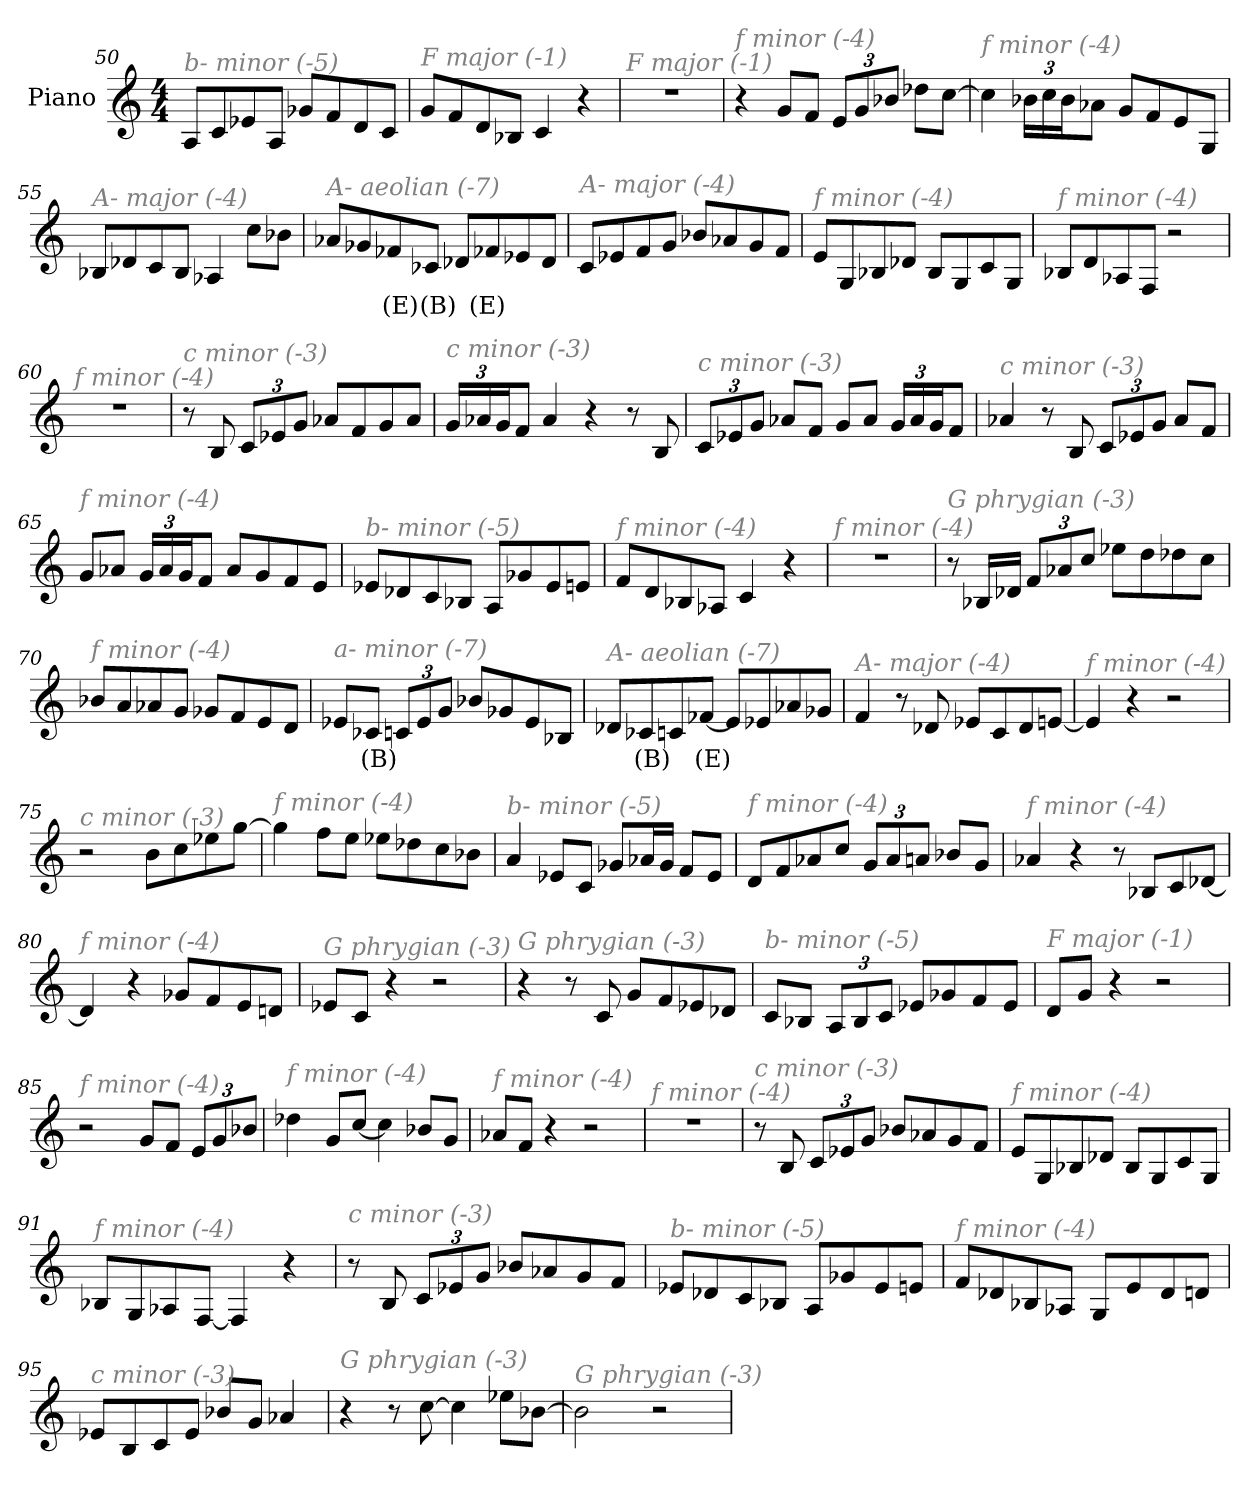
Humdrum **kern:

**kern	**text
*part1	*part1
*staff1	*staff1
*I"Piano	*
*I'Pno	*
*clefG2	*
*k[]	*
*M4/4	*
=50	=50
!LO:TX:i:color=#808080:t=b- minor (-5)	!
8A/L	.
8c/	.
8e-X/	.
8A/J	.
8g-X/L	.
8f/	.
8d/	.
8c/J	.
=51	=51
!LO:TX:i:color=#808080:t=F major (-1)	!
8g/L	.
8f/	.
8d/	.
8B-X/J	.
4c/	.
4r	.
=52	=52
!LO:TX:i:color=#808080:t=F major (-1)	!
1r	.
!!LO:LB:g=z
=53	=53
!LO:TX:i:color=#808080:t=f minor (-4)	!
4r	.
8g/L	.
8f/J	.
*Xbrackettup	*
12e/L	.
12g/	.
12b-X/J	.
8dd-X\L	.
[8cc\J	.
=54	=54
!LO:TX:i:color=#808080:t=f minor (-4)	!
4cc\]	.
24b-X\LL	.
24cc\	.
24b-\J	.
8a-X\J	.
8g/L	.
8f/	.
8e/	.
8G/J	.
=55	=55
!LO:TX:i:color=#808080:t=A- major (-4)	!
8B-X/L	.
8d-X/	.
8c/	.
8B-/J	.
4A-X/	.
8cc\L	.
8b-X\J	.
=56	=56
!LO:TX:i:color=#808080:t=A- aeolian (-7)	!
8a-X/L	.
8g-X/	.
8f-Xi/	(E)
8c-Xi/J	(B)
8d-X/L	.
8f-Xi/	(E)
8e-X/	.
8d-/J	.
!!LO:LB:g=z
=57	=57
!LO:TX:i:color=#808080:t=A- major (-4)	!
8c/L	.
8e-X/	.
8f/	.
8g/J	.
8b-X/L	.
8a-X/	.
8g/	.
8f/J	.
=58	=58
!LO:TX:i:color=#808080:t=f minor (-4)	!
8e/L	.
8G/	.
8B-X/	.
8d-X/J	.
8B-/L	.
8G/	.
8c/	.
8G/J	.
=59	=59
!LO:TX:i:color=#808080:t=f minor (-4)	!
8B-X/L	.
8d/	.
8A-X/	.
8F/J	.
2r	.
=60	=60
!LO:TX:i:color=#808080:t=f minor (-4)	!
1r	.
=61	=61
!LO:TX:i:color=#808080:t=c minor (-3)	!
8r	.
8B/	.
12c/L	.
12e-X/	.
12g/J	.
8a-X/L	.
8f/	.
8g/	.
8a-/J	.
!!LO:LB:g=z
=62	=62
!LO:TX:i:color=#808080:t=c minor (-3)	!
24g/LL	.
24a-X/	.
24g/J	.
8f/J	.
4a-/	.
4r	.
8r	.
8B/	.
=63	=63
!LO:TX:i:color=#808080:t=c minor (-3)	!
12c/L	.
12e-X/	.
12g/J	.
8a-X/L	.
8f/J	.
8g/L	.
8a-/J	.
24g/LL	.
24a-/	.
24g/J	.
8f/J	.
=64	=64
!LO:TX:i:color=#808080:t=c minor (-3)	!
4a-X/	.
8r	.
8B/	.
12c/L	.
12e-X/	.
12g/J	.
8a-/L	.
8f/J	.
=65	=65
!LO:TX:i:color=#808080:t=f minor (-4)	!
8g/L	.
8a-X/J	.
24g/LL	.
24a-/	.
24g/J	.
8f/J	.
8a-/L	.
8g/	.
8f/	.
8e/J	.
!!LO:LB:g=z
=66	=66
!LO:TX:i:color=#808080:t=b- minor (-5)	!
8e-X/L	.
8d-X/	.
8c/	.
8B-X/J	.
8A/L	.
8g-X/	.
8e-/	.
8en/J	.
=67	=67
!LO:TX:i:color=#808080:t=f minor (-4)	!
8f/L	.
8d/	.
8B-X/	.
8A-X/J	.
4c/	.
4r	.
=68	=68
!LO:TX:i:color=#808080:t=f minor (-4)	!
1r	.
=69	=69
!LO:TX:i:color=#808080:t=G phrygian (-3)	!
8r	.
16B-X/LL	.
16d-X/JJ	.
12f/L	.
12a-X/	.
12cc/J	.
8ee-X\L	.
8dd\	.
8dd-X\	.
8cc\J	.
!!LO:LB:g=z
=70	=70
!LO:TX:i:color=#808080:t=f minor (-4)	!
8b-X/L	.
8a/	.
8a-X/	.
8g/J	.
8g-X/L	.
8f/	.
8e/	.
8d/J	.
=71	=71
!LO:TX:i:color=#808080:t=a- minor (-7)	!
8e-X/L	.
8c-Xi/J	(B)
12c/L	.
12e-/	.
12g/J	.
8b-X/L	.
8g-X/	.
8e-/	.
8B-X/J	.
=72	=72
!LO:TX:i:color=#808080:t=A- aeolian (-7)	!
8d-X/L	.
8c-Xi/	(B)
8c/	.
[8f-Xi/J	(E)
8e/L]	.
8e-X/	.
8a-X/	.
8g-X/J	.
=73	=73
!LO:TX:i:color=#808080:t=A- major (-4)	!
4f/	.
8r	.
8d-X/	.
8e-X/L	.
8c/	.
8d-/	.
[8en/J	.
!!LO:LB:g=z
=74	=74
!LO:TX:i:color=#808080:t=f minor (-4)	!
4e/]	.
4r	.
2r	.
=75	=75
!LO:TX:i:color=#808080:t=c minor (-3)	!
2r	.
8b\L	.
8cc\	.
8ee-X\	.
[8gg\J	.
=76	=76
!LO:TX:i:color=#808080:t=f minor (-4)	!
4gg\]	.
8ff\L	.
8ee\J	.
8ee-X\L	.
8dd-X\	.
8cc\	.
8b-X\J	.
=77	=77
!LO:TX:i:color=#808080:t=b- minor (-5)	!
4a/	.
8e-X/L	.
8c/J	.
8g-X/L	.
16a-X/L	.
16g-/JJ	.
8f/L	.
8e-/J	.
!!LO:LB:g=z
=78	=78
!LO:TX:i:color=#808080:t=f minor (-4)	!
8d/L	.
8f/	.
8a-X/	.
8cc/J	.
12g/L	.
12a-/	.
12an/J	.
8b-X/L	.
8g/J	.
=79	=79
!LO:TX:i:color=#808080:t=f minor (-4)	!
4a-X/	.
4r	.
8r	.
8B-X/L	.
8c/	.
[8d-X/J	.
=80	=80
!LO:TX:i:color=#808080:t=f minor (-4)	!
4d-/]	.
4r	.
8g-X/L	.
8f/	.
8e/	.
8dn/J	.
=81	=81
!LO:TX:i:color=#808080:t=G phrygian (-3)	!
8e-X/L	.
8c/J	.
4r	.
2r	.
=82	=82
!LO:TX:i:color=#808080:t=G phrygian (-3)	!
4r	.
8r	.
8c/	.
8g/L	.
8f/	.
8e-X/	.
8d-X/J	.
!!LO:LB:g=z
=83	=83
!LO:TX:i:color=#808080:t=b- minor (-5)	!
8c/L	.
8B-X/J	.
12A/L	.
12B-/	.
12c/J	.
8e-X/L	.
8g-X/	.
8f/	.
8e-/J	.
=84	=84
!LO:TX:i:color=#808080:t=F major (-1)	!
8d/L	.
8g/J	.
4r	.
2r	.
=85	=85
!LO:TX:i:color=#808080:t=f minor (-4)	!
2r	.
8g/L	.
8f/J	.
12e/L	.
12g/	.
12b-X/J	.
=86	=86
!LO:TX:i:color=#808080:t=f minor (-4)	!
4dd-X\	.
8g/L	.
[8cc/J	.
4cc\]	.
8b-X/L	.
8g/J	.
=87	=87
!LO:TX:i:color=#808080:t=f minor (-4)	!
8a-X/L	.
8f/J	.
4r	.
2r	.
!!LO:LB:g=z
=88	=88
!LO:TX:i:color=#808080:t=f minor (-4)	!
1r	.
=89	=89
!LO:TX:i:color=#808080:t=c minor (-3)	!
8r	.
8B/	.
12c/L	.
12e-X/	.
12g/J	.
8b-X/L	.
8a-X/	.
8g/	.
8f/J	.
=90	=90
!LO:TX:i:color=#808080:t=f minor (-4)	!
8e/L	.
8G/	.
8B-X/	.
8d-X/J	.
8B-/L	.
8G/	.
8c/	.
8G/J	.
=91	=91
!LO:TX:i:color=#808080:t=f minor (-4)	!
8B-X/L	.
8G/	.
8A-X/	.
[8F/J	.
4F/]	.
4r	.
!!LO:PB:g=z
=92	=92
!LO:TX:i:color=#808080:t=c minor (-3)	!
8r	.
8B/	.
12c/L	.
12e-X/	.
12g/J	.
8b-X/L	.
8a-X/	.
8g/	.
8f/J	.
=93	=93
!LO:TX:i:color=#808080:t=b- minor (-5)	!
8e-X/L	.
8d-X/	.
8c/	.
8B-X/J	.
8A/L	.
8g-X/	.
8e-/	.
8en/J	.
=94	=94
!LO:TX:i:color=#808080:t=f minor (-4)	!
8f/L	.
8d-X/	.
8B-X/	.
8A-X/J	.
8G/L	.
8e/	.
8d-/	.
8dn/J	.
=95	=95
!LO:TX:i:color=#808080:t=c minor (-3)	!
8e-X/L	.
8B/	.
8c/	.
8e-/J	.
8b-X/L	.
8g/J	.
4a-X/	.
!!LO:LB:g=z
=96	=96
!LO:TX:i:color=#808080:t=G phrygian (-3)	!
4r	.
8r	.
[8cc\	.
4cc\]	.
8ee-X\L	.
[8b-X\J	.
=97	=97
!LO:TX:i:color=#808080:t=G phrygian (-3)	!
2b-\]	.
2r	.
=	=
*-	*-
